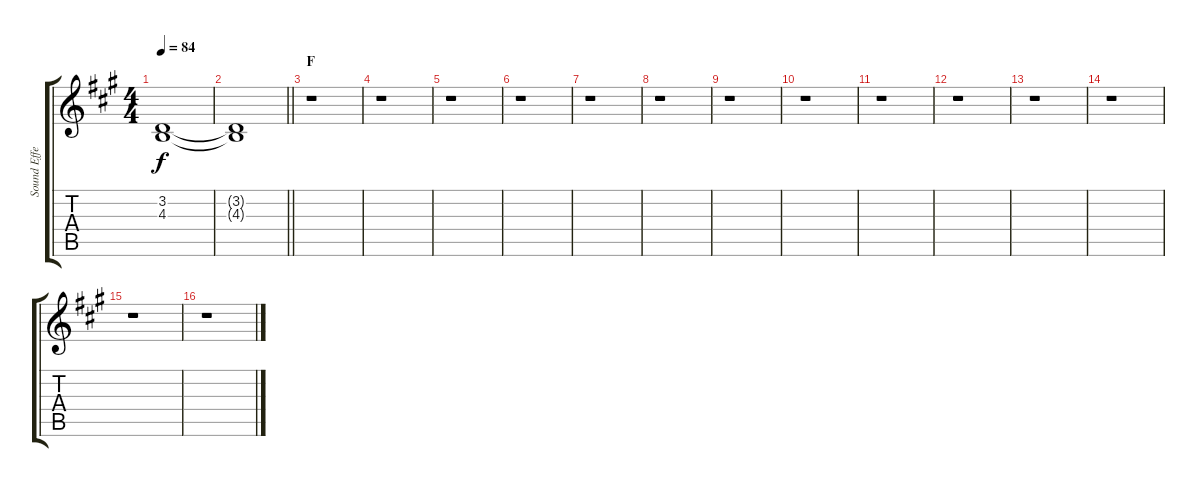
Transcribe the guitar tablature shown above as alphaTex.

\track ("Sound Effect" "Sound Effe") {instrument seashore}
\staff {score tabs}
\tuning (E4 B3 G3 D3 A2 E2) {hide}
\ts (4 4)
\tempo 84
\clef g2
\ks a
(3.2 4.3).1{dy f} |
\barLineRight lightlight
(3.2{t} 4.3{t}).1 |
\section ("" "F")
r.1 |
r.1 |
r.1 |
r.1 |
r.1 |
r.1 |
r.1 |
r.1 |
r.1 |
r.1 |
r.1 |
r.1 |
r.1 |
r.1
